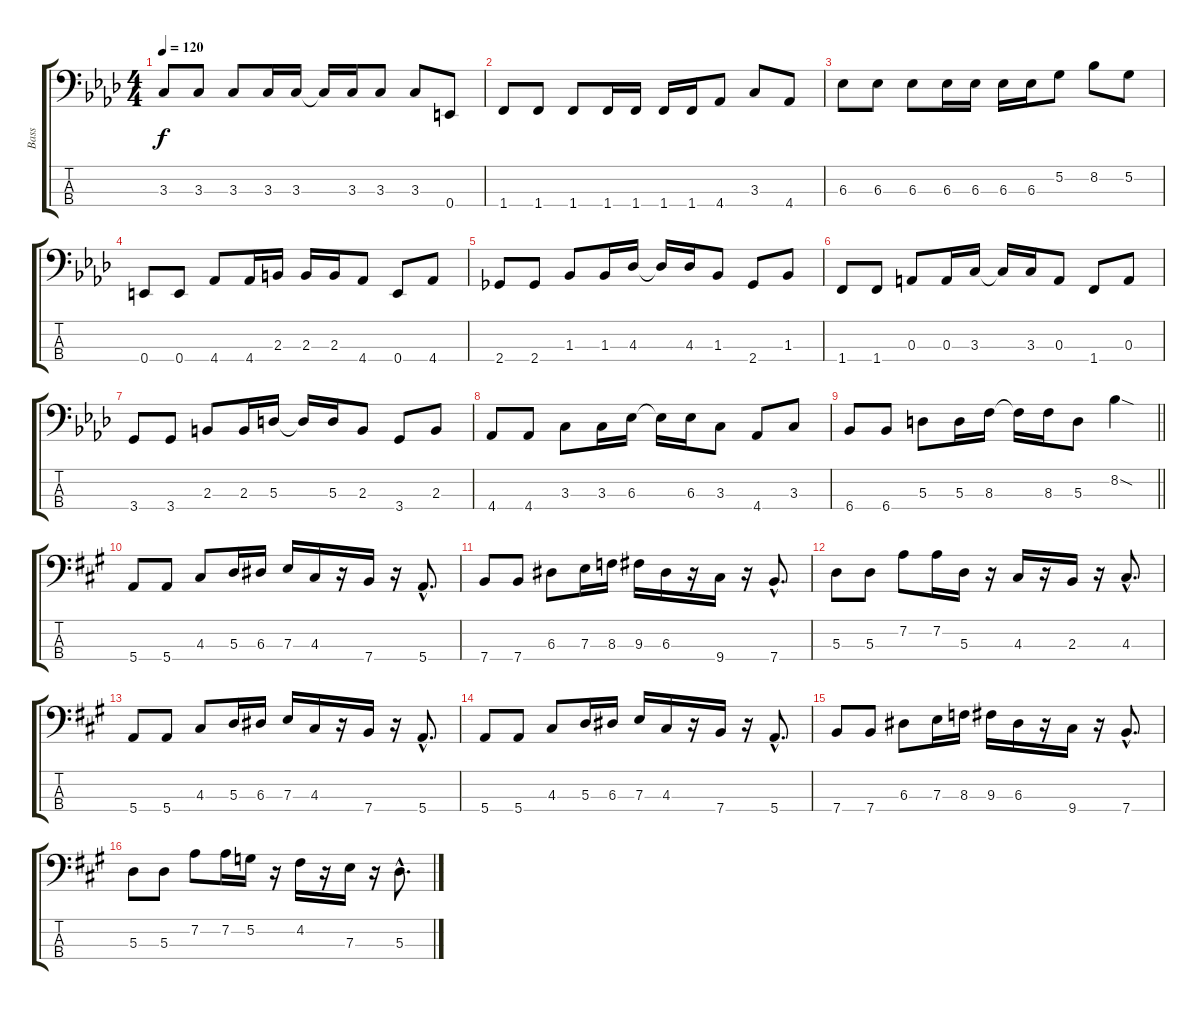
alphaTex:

\track ("Bass" "Bass") {instrument electricbasspick}
\staff {score tabs}
\tuning (G2 D2 A1 E1) {hide}
\ts (4 4)
\tempo 120
\clef f4
\ks ab
3.3.8{dy f} 3.3.8 3.3.8 3.3.16 3.3.16 3.3{t}.16 3.3.16 3.3.8 3.3.8 0.4.8 |
1.4.8 1.4.8 1.4.8 1.4.16 1.4.16 1.4.16 1.4.16 4.4.8 3.3.8 4.4.8 |
6.3.8 6.3.8 6.3.8 6.3.16 6.3.16 6.3.16 6.3.16 5.2.8 8.2.8 5.2.8 |
0.4.8 0.4.8 4.4.8 4.4.16 2.3.16 2.3.16 2.3.16 4.4.8 0.4.8 4.4.8 |
2.4.8 2.4.8 1.3.8 1.3.16 4.3.16 4.3{t}.16 4.3.16 1.3.8 2.4.8 1.3.8 |
1.4.8 1.4.8 0.3.8 0.3.16 3.3.16 3.3{t}.16 3.3.16 0.3.8 1.4.8 0.3.8 |
3.4.8 3.4.8 2.3.8 2.3.16 5.3.16 5.3{t}.16 5.3.16 2.3.8 3.4.8 2.3.8 |
4.4.8 4.4.8 3.3.8 3.3.16 6.3.16 6.3{t}.16 6.3.16 3.3.8 4.4.8 3.3.8 |
\barLineRight lightlight
6.4.8 6.4.8 5.3.8 5.3.16 8.3.16 8.3{t}.16 8.3.16 5.3.8 8.2{sod}.4 |
\ks a
5.4.8 5.4.8 4.3.8 5.3.16 6.3.16 7.3.16 4.3.16 r.16 7.4.16 r.16 5.4{hac}.8{d} |
7.4.8 7.4.8 6.3.8 7.3.16 8.3.16 9.3.16 6.3.16 r.16 9.4.16 r.16 7.4{hac}.8{d} |
5.3.8 5.3.8 7.2.8 7.2.16 5.3.16 r.16 4.3.16 r.16 2.3.16 r.16 4.3{hac}.8{d} |
5.4.8 5.4.8 4.3.8 5.3.16 6.3.16 7.3.16 4.3.16 r.16 7.4.16 r.16 5.4{hac}.8{d} |
5.4.8 5.4.8 4.3.8 5.3.16 6.3.16 7.3.16 4.3.16 r.16 7.4.16 r.16 5.4{hac}.8{d} |
7.4.8 7.4.8 6.3.8 7.3.16 8.3.16 9.3.16 6.3.16 r.16 9.4.16 r.16 7.4{hac}.8{d} |
5.3.8 5.3.8 7.2.8 7.2.16 5.2.16 r.16 4.2.16 r.16 7.3.16 r.16 5.3{hac}.8{d}
